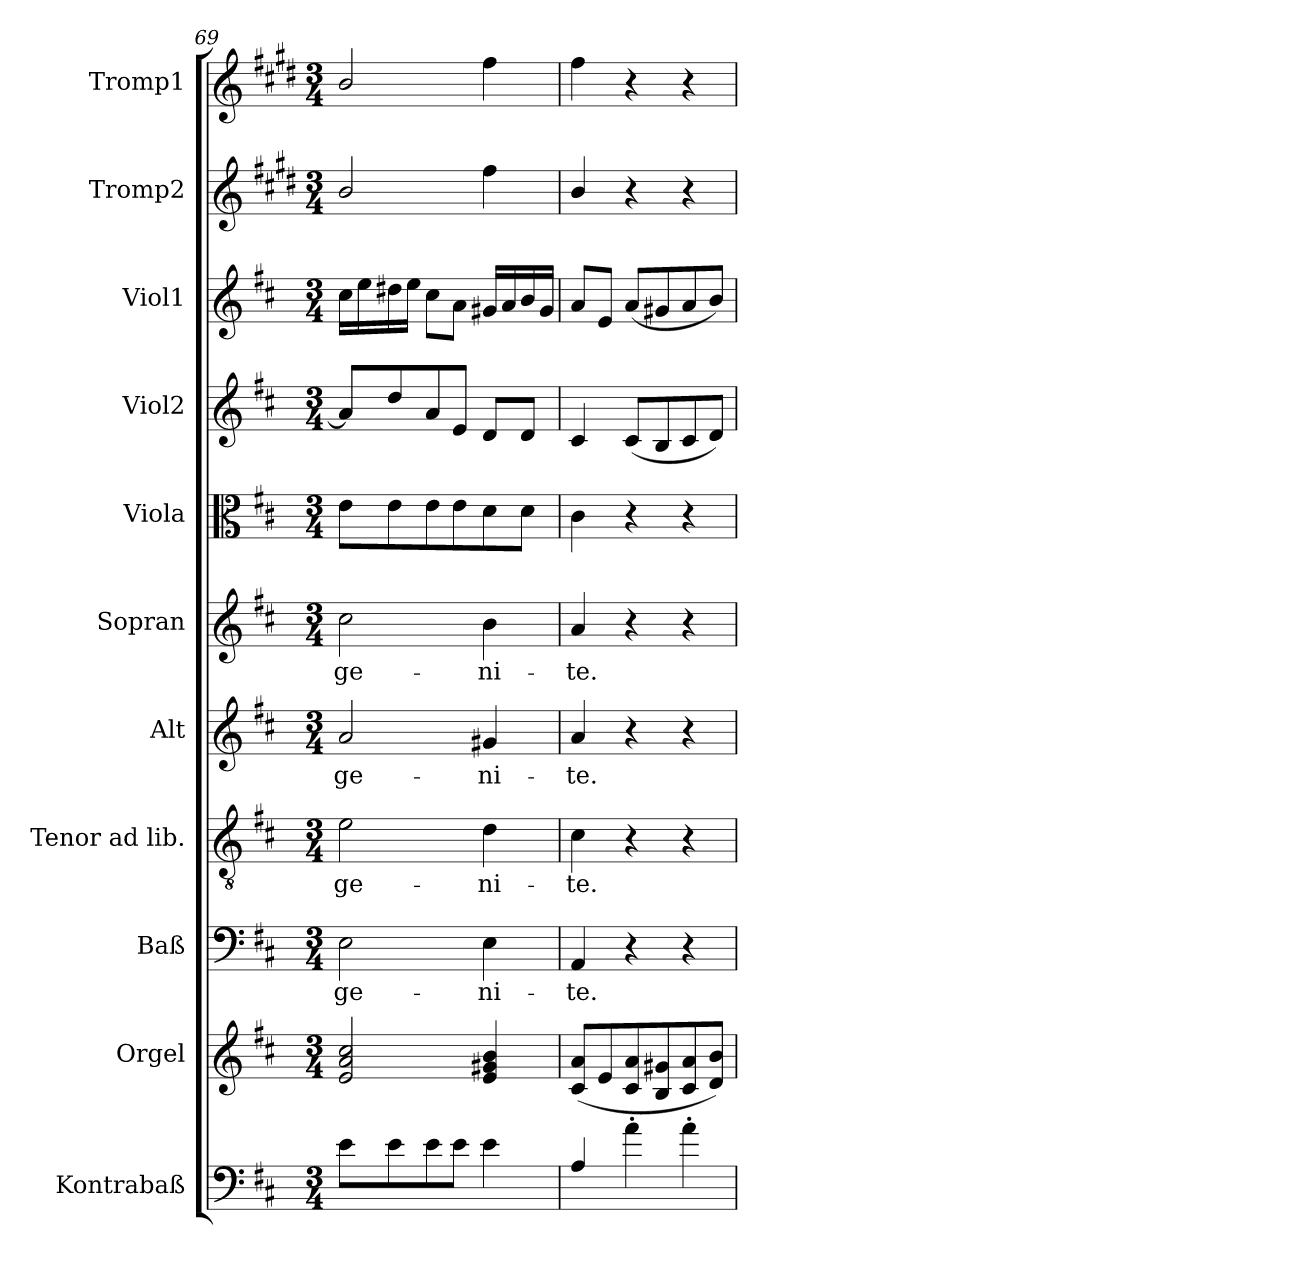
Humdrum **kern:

**kern	**kern	**kern	**text	**kern	**text	**kern	**text	**kern	**text	**kern	**kern	**kern	**kern	**kern
*part11	*part10	*part9	*part9	*part8	*part8	*part7	*part7	*part6	*part6	*part5	*part4	*part3	*part2	*part1
*staff11	*staff10	*staff9	*staff9	*staff8	*staff8	*staff7	*staff7	*staff6	*staff6	*staff5	*staff4	*staff3	*staff2	*staff1
*I"Kontrabaß	*I"Orgel	*I"Baß	*	*I"Tenor ad lib.	*	*I"Alt	*	*I"Sopran	*	*I"Viola	*I"Viol2	*I"Viol1	*I"Tromp2	*I"Tromp1
*	*	*	*	*	*	*	*	*	*	*I'Vla	*	*	*	*
*clefF4	*clefG2	*clefF4	*	*clefGv2	*	*clefG2	*	*clefG2	*	*clefC3	*clefG2	*clefG2	*clefG2	*clefG2
*ITrd7c12	*	*	*	*	*	*	*	*	*	*	*	*	*ITrd1c2	*ITrd1c2
*k[f#c#]	*k[f#c#]	*k[f#c#]	*	*k[f#c#]	*	*k[f#c#]	*	*k[f#c#]	*	*k[f#c#]	*k[f#c#]	*k[f#c#]	*k[f#c#]	*k[f#c#]
*D:	*D:	*D:	*	*D:	*	*D:	*	*D:	*	*D:	*D:	*D:	*D:	*D:
*M3/4	*M3/4	*M3/4	*	*M3/4	*	*M3/4	*	*M3/4	*	*M3/4	*M3/4	*M3/4	*M3/4	*M3/4
=69	=69	=69	=69	=69	=69	=69	=69	=69	=69	=69	=69	=69	=69	=69
!	!	!	!LO:LY:b	!	!LO:LY:b	!	!LO:LY:b	!	!LO:LY:b	!	!	!	!	!
8E\L	2e/ 2a/ 2cc#/	2E\	-ge-	2e\	-ge-	2a/	-ge-	2cc#\	-ge-	8e\L	8a/L]	16cc#\LL	2a/	2a/
.	.	.	.	.	.	.	.	.	.	.	.	16ee\	.	.
8E\	.	.	.	.	.	.	.	.	.	8e\	8dd/	16dd#X\	.	.
.	.	.	.	.	.	.	.	.	.	.	.	16ee\JJ	.	.
8E\	.	.	.	.	.	.	.	.	.	8e\	8a/	8cc#\L	.	.
8E\J	.	.	.	.	.	.	.	.	.	8e\	8e/J	8a\J	.	.
!	!	!	!LO:LY:b	!	!LO:LY:b	!	!LO:LY:b	!	!LO:LY:b	!	!	!	!	!
4E\	4e/ 4g#X/ 4b/	4E\	-ni-	4d\	-ni-	4g#X/	-ni-	4b\	-ni-	8d\	8d/L	16g#X/LL	4ee\	4ee\
.	.	.	.	.	.	.	.	.	.	.	.	16a/	.	.
.	.	.	.	.	.	.	.	.	.	8d\J	8d/J	16b/	.	.
.	.	.	.	.	.	.	.	.	.	.	.	16g#/JJ	.	.
=70	=70	=70	=70	=70	=70	=70	=70	=70	=70	=70	=70	=70	=70	=70
!	!	!	!LO:LY:b	!	!LO:LY:b	!	!LO:LY:b	!	!LO:LY:b	!	!	!	!	!
4AA/	(<8c#/ 8a/L	4AA/	-te.	4c#\	-te.	4a/	-te.	4a/	-te.	4c#\	4c#/	8a/L	4a/	4ee\
.	8e/	.	.	.	.	.	.	.	.	.	.	8e/J	.	.
4A'>\	8c#/ 8a/	4r	.	4r	.	4r	.	4r	.	4r	(<8c#/L	(<8a/L	4r	4r
.	8B/ 8g#X/	.	.	.	.	.	.	.	.	.	8B/	8g#X/	.	.
4A'>\	8c#/ 8a/	4r	.	4r	.	4r	.	4r	.	4r	8c#/	8a/	4r	4r
.	8d/ 8b/J)	.	.	.	.	.	.	.	.	.	8d/J)	8b/J)	.	.
=	=	=	=	=	=	=	=	=	=	=	=	=	=	=
*-	*-	*-	*-	*-	*-	*-	*-	*-	*-	*-	*-	*-	*-	*-
